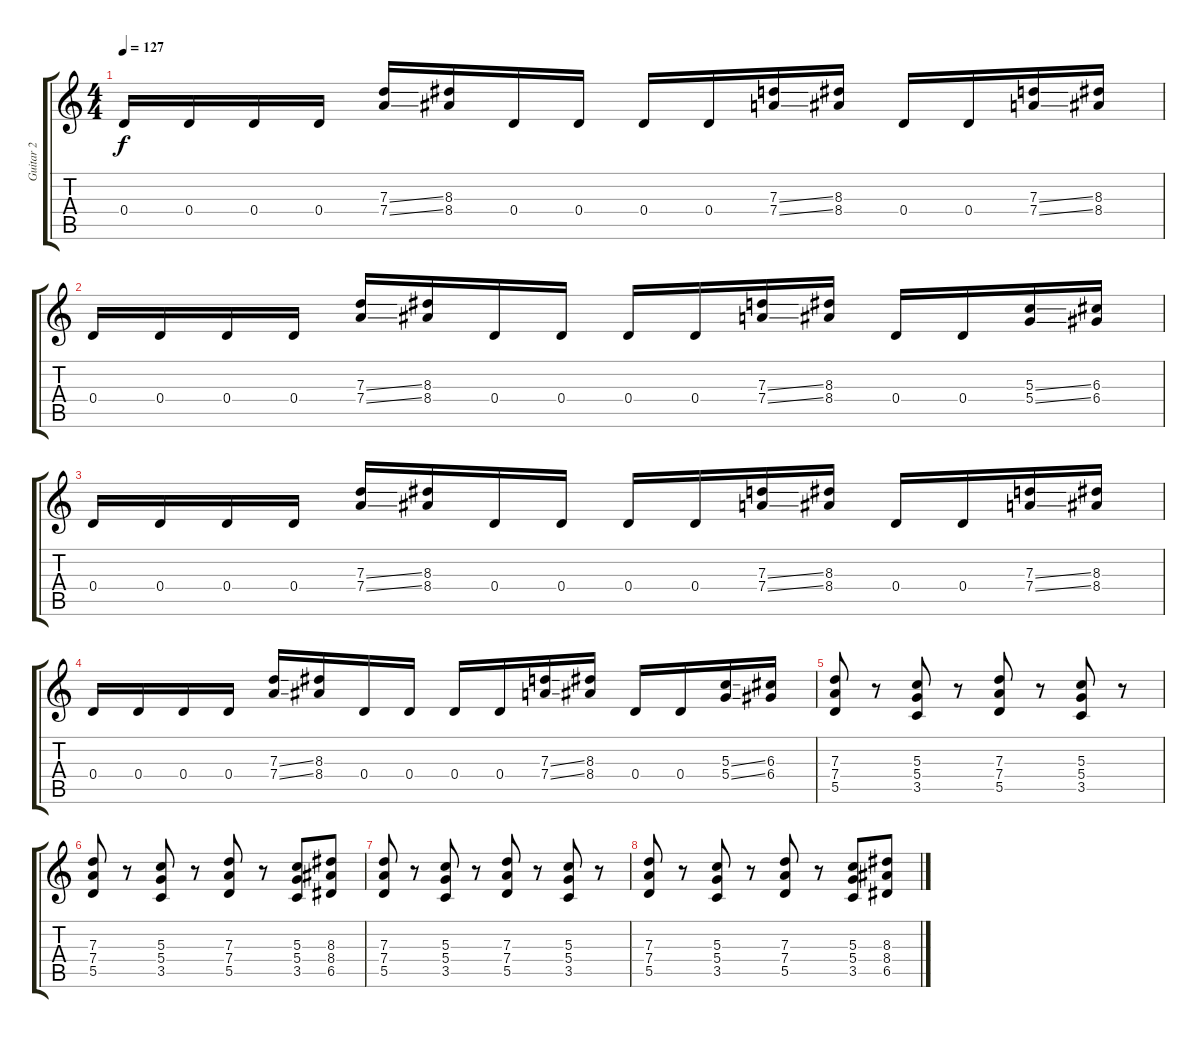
\track ("Guitar 2" "Guitar 2") {instrument distortionguitar}
\staff {score tabs}
\tuning (E4 B3 G3 D3 A2 D2) {hide}
\ts (4 4)
\tempo 127
\clef g2
\ks c
0.4.16{dy f} 0.4.16 0.4.16 0.4.16 (7.3{ss} 7.4{ss}).16 (8.3 8.4).16 0.4.16 0.4.16 0.4.16 0.4.16 (7.3{ss} 7.4{ss}).16 (8.3 8.4).16 0.4.16 0.4.16 (7.3{ss} 7.4{ss}).16 (8.3 8.4).16 |
0.4.16 0.4.16 0.4.16 0.4.16 (7.3{ss} 7.4{ss}).16 (8.3 8.4).16 0.4.16 0.4.16 0.4.16 0.4.16 (7.3{ss} 7.4{ss}).16 (8.3 8.4).16 0.4.16 0.4.16 (5.3{ss} 5.4{ss}).16 (6.3 6.4).16 |
0.4.16 0.4.16 0.4.16 0.4.16 (7.3{ss} 7.4{ss}).16 (8.3 8.4).16 0.4.16 0.4.16 0.4.16 0.4.16 (7.3{ss} 7.4{ss}).16 (8.3 8.4).16 0.4.16 0.4.16 (7.3{ss} 7.4{ss}).16 (8.3 8.4).16 |
0.4.16 0.4.16 0.4.16 0.4.16 (7.3{ss} 7.4{ss}).16 (8.3 8.4).16 0.4.16 0.4.16 0.4.16 0.4.16 (7.3{ss} 7.4{ss}).16 (8.3 8.4).16 0.4.16 0.4.16 (5.3{ss} 5.4{ss}).16 (6.3 6.4).16 |
(7.3 7.4 5.5).8 r.8 (5.3 5.4 3.5).8 r.8 (7.3 7.4 5.5).8 r.8 (5.3 5.4 3.5).8 r.8 |
(7.3 7.4 5.5).8 r.8 (5.3 5.4 3.5).8 r.8 (7.3 7.4 5.5).8 r.8 (5.3 5.4 3.5).8 (8.3 8.4 6.5).8 |
(7.3 7.4 5.5).8 r.8 (5.3 5.4 3.5).8 r.8 (7.3 7.4 5.5).8 r.8 (5.3 5.4 3.5).8 r.8 |
(7.3 7.4 5.5).8 r.8 (5.3 5.4 3.5).8 r.8 (7.3 7.4 5.5).8 r.8 (5.3 5.4 3.5).8 (8.3 8.4 6.5).8
